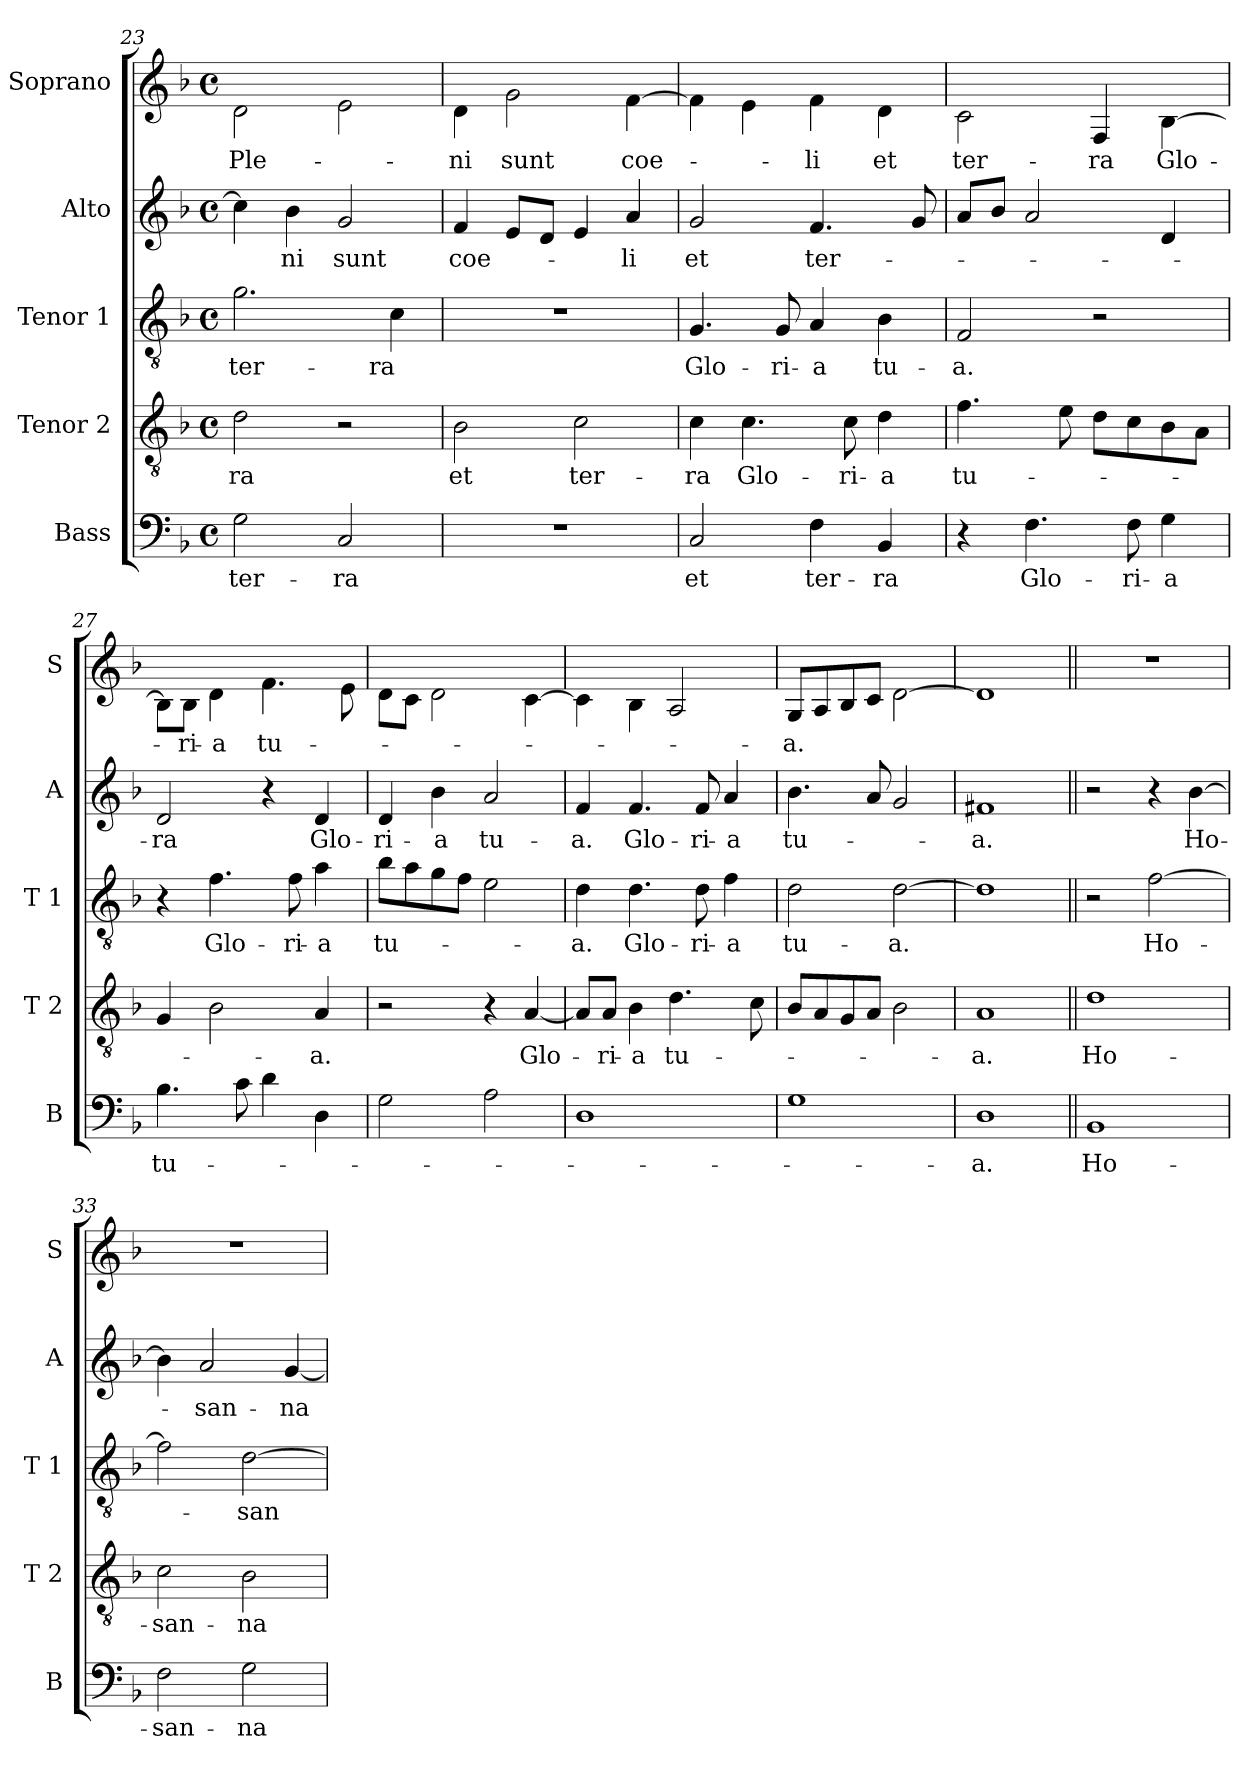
**kern	**text	**kern	**text	**kern	**text	**kern	**text	**kern	**text
*part5	*part5	*part4	*part4	*part3	*part3	*part2	*part2	*part1	*part1
*staff5	*staff5	*staff4	*staff4	*staff3	*staff3	*staff2	*staff2	*staff1	*staff1
*I"Bass	*	*I"Tenor 2	*	*I"Tenor 1	*	*I"Alto	*	*I"Soprano	*
*I'B	*	*I'T 2	*	*I'T 1	*	*I'A	*	*I'S	*
*clefF4	*	*clefGv2	*	*clefGv2	*	*clefG2	*	*clefG2	*
*	*	*	*	*	*	*	*	*ITrd-7c-12	*
*k[b-]	*	*k[b-]	*	*k[b-]	*	*k[b-]	*	*k[b-]	*
*d:	*	*d:	*	*d:	*	*d:	*	*d:	*
*M4/4	*	*M4/4	*	*M4/4	*	*M4/4	*	*M4/4	*
*met(c)	*	*met(c)	*	*met(c)	*	*met(c)	*	*met(c)	*
=23	=23	=23	=23	=23	=23	=23	=23	=23	=23
2G\	ter-	2d\	-ra	2.g\	ter-	4cc\]	.	2dd\	Ple-
.	.	.	.	.	.	4b-\	-ni	.	.
2C/	-ra	2r	.	.	.	2g/	sunt	2ee\	.
.	.	.	.	4c\	-ra	.	.	.	.
=24	=24	=24	=24	=24	=24	=24	=24	=24	=24
1r	.	2B-\	et	1r	.	4f/	coe-	4dd\	-ni
.	.	.	.	.	.	8e/L	.	2gg\	sunt
.	.	.	.	.	.	8d/J	.	.	.
.	.	2c\	ter-	.	.	4e/	.	.	.
.	.	.	.	.	.	4a/	-li	[4ff\	coe-
=25	=25	=25	=25	=25	=25	=25	=25	=25	=25
2C/	et	4c\	-ra	4.G/	Glo-	2g/	et	4ff\]	.
.	.	4.c\	Glo-	.	.	.	.	4ee\	.
.	.	.	.	8G/	-ri-	.	.	.	.
4F\	ter-	.	.	4A/	-a	4.f/	ter-	4ff\	-li
.	.	8c\	-ri-	.	.	.	.	.	.
4BB-/	-ra	4d\	-a	4B-\	tu-	.	.	4dd\	et
.	.	.	.	.	.	8g/	.	.	.
=26	=26	=26	=26	=26	=26	=26	=26	=26	=26
4r	.	4.f\	tu-	2F/	-a.	8a/L	.	2cc\	ter-
.	.	.	.	.	.	8b-/J	.	.	.
4.F\	Glo-	.	.	.	.	2a/	.	.	.
.	.	8e\	.	.	.	.	.	.	.
.	.	8d\L	.	2r	.	.	.	4f/	-ra
8F\	-ri-	8c\	.	.	.	.	.	.	.
4G\	-a	8B-\	.	.	.	4d/	.	[4b-\	Glo-
.	.	8A\J	.	.	.	.	.	.	.
=27	=27	=27	=27	=27	=27	=27	=27	=27	=27
4.B-\	tu-	4G/	.	4r	.	2d/	-ra	8b-\L]	.
.	.	.	.	.	.	.	.	8b-\J	-ri-
.	.	2B-\	.	4.f\	Glo-	.	.	4dd\	-a
8c\	.	.	.	.	.	.	.	.	.
4d\	.	.	.	.	.	4r	.	4.ff\	tu-
.	.	.	.	8f\	-ri-	.	.	.	.
4D\	.	4A/	-a.	4a\	-a	4d/	Glo-	.	.
.	.	.	.	.	.	.	.	8ee\	.
!!LO:LB:g=z
=28	=28	=28	=28	=28	=28	=28	=28	=28	=28
2G\	.	2r	.	8b-\L	tu-	4d/	-ri-	8dd\L	.
.	.	.	.	8a\	.	.	.	8cc\J	.
.	.	.	.	8g\	.	4b-\	-a	2dd\	.
.	.	.	.	8f\J	.	.	.	.	.
2A\	.	4r	.	2e\	.	2a/	tu-	.	.
.	.	[4A/	Glo-	.	.	.	.	[4cc\	.
=29	=29	=29	=29	=29	=29	=29	=29	=29	=29
1D	.	8A/L]	.	4d\	-a.	4f/	-a.	4cc\]	.
.	.	8A/J	-ri-	.	.	.	.	.	.
.	.	4B-\	-a	4.d\	Glo-	4.f/	Glo-	4b-\	.
.	.	4.d\	tu-	.	.	.	.	2a/	.
.	.	.	.	8d\	-ri-	8f/	-ri-	.	.
.	.	.	.	4f\	-a	4a/	-a	.	.
.	.	8c\	.	.	.	.	.	.	.
=30	=30	=30	=30	=30	=30	=30	=30	=30	=30
1G	.	8B-/L	.	2d\	tu-	4.b-\	tu-	8g/L	-a.
.	.	8A/	.	.	.	.	.	8a/	.
.	.	8G/	.	.	.	.	.	8b-/	.
.	.	8A/J	.	.	.	8a/	.	8cc/J	.
.	.	2B-\	.	[2d\	-a.	2g/	.	[2dd\	.
=31	=31	=31	=31	=31	=31	=31	=31	=31	=31
1D	-a.	1A	-a.	1d]	.	1f#X	-a.	1dd]	.
=32||	=32||	=32||	=32||	=32||	=32||	=32||	=32||	=32||	=32||
1BB-	Ho-	1d	Ho-	2r	.	2r	.	1r	.
.	.	.	.	[2f\	Ho-	4r	.	.	.
.	.	.	.	.	.	[4b-\	Ho-	.	.
=33	=33	=33	=33	=33	=33	=33	=33	=33	=33
2F\	-san-	2c\	-san-	2f\]	.	4b-\]	.	1r	.
.	.	.	.	.	.	2a/	-san-	.	.
2G\	-na	2B-\	-na	[2d\	-san-	.	.	.	.
.	.	.	.	.	.	[4g/	-na	.	.
=	=	=	=	=	=	=	=	=	=
*-	*-	*-	*-	*-	*-	*-	*-	*-	*-
